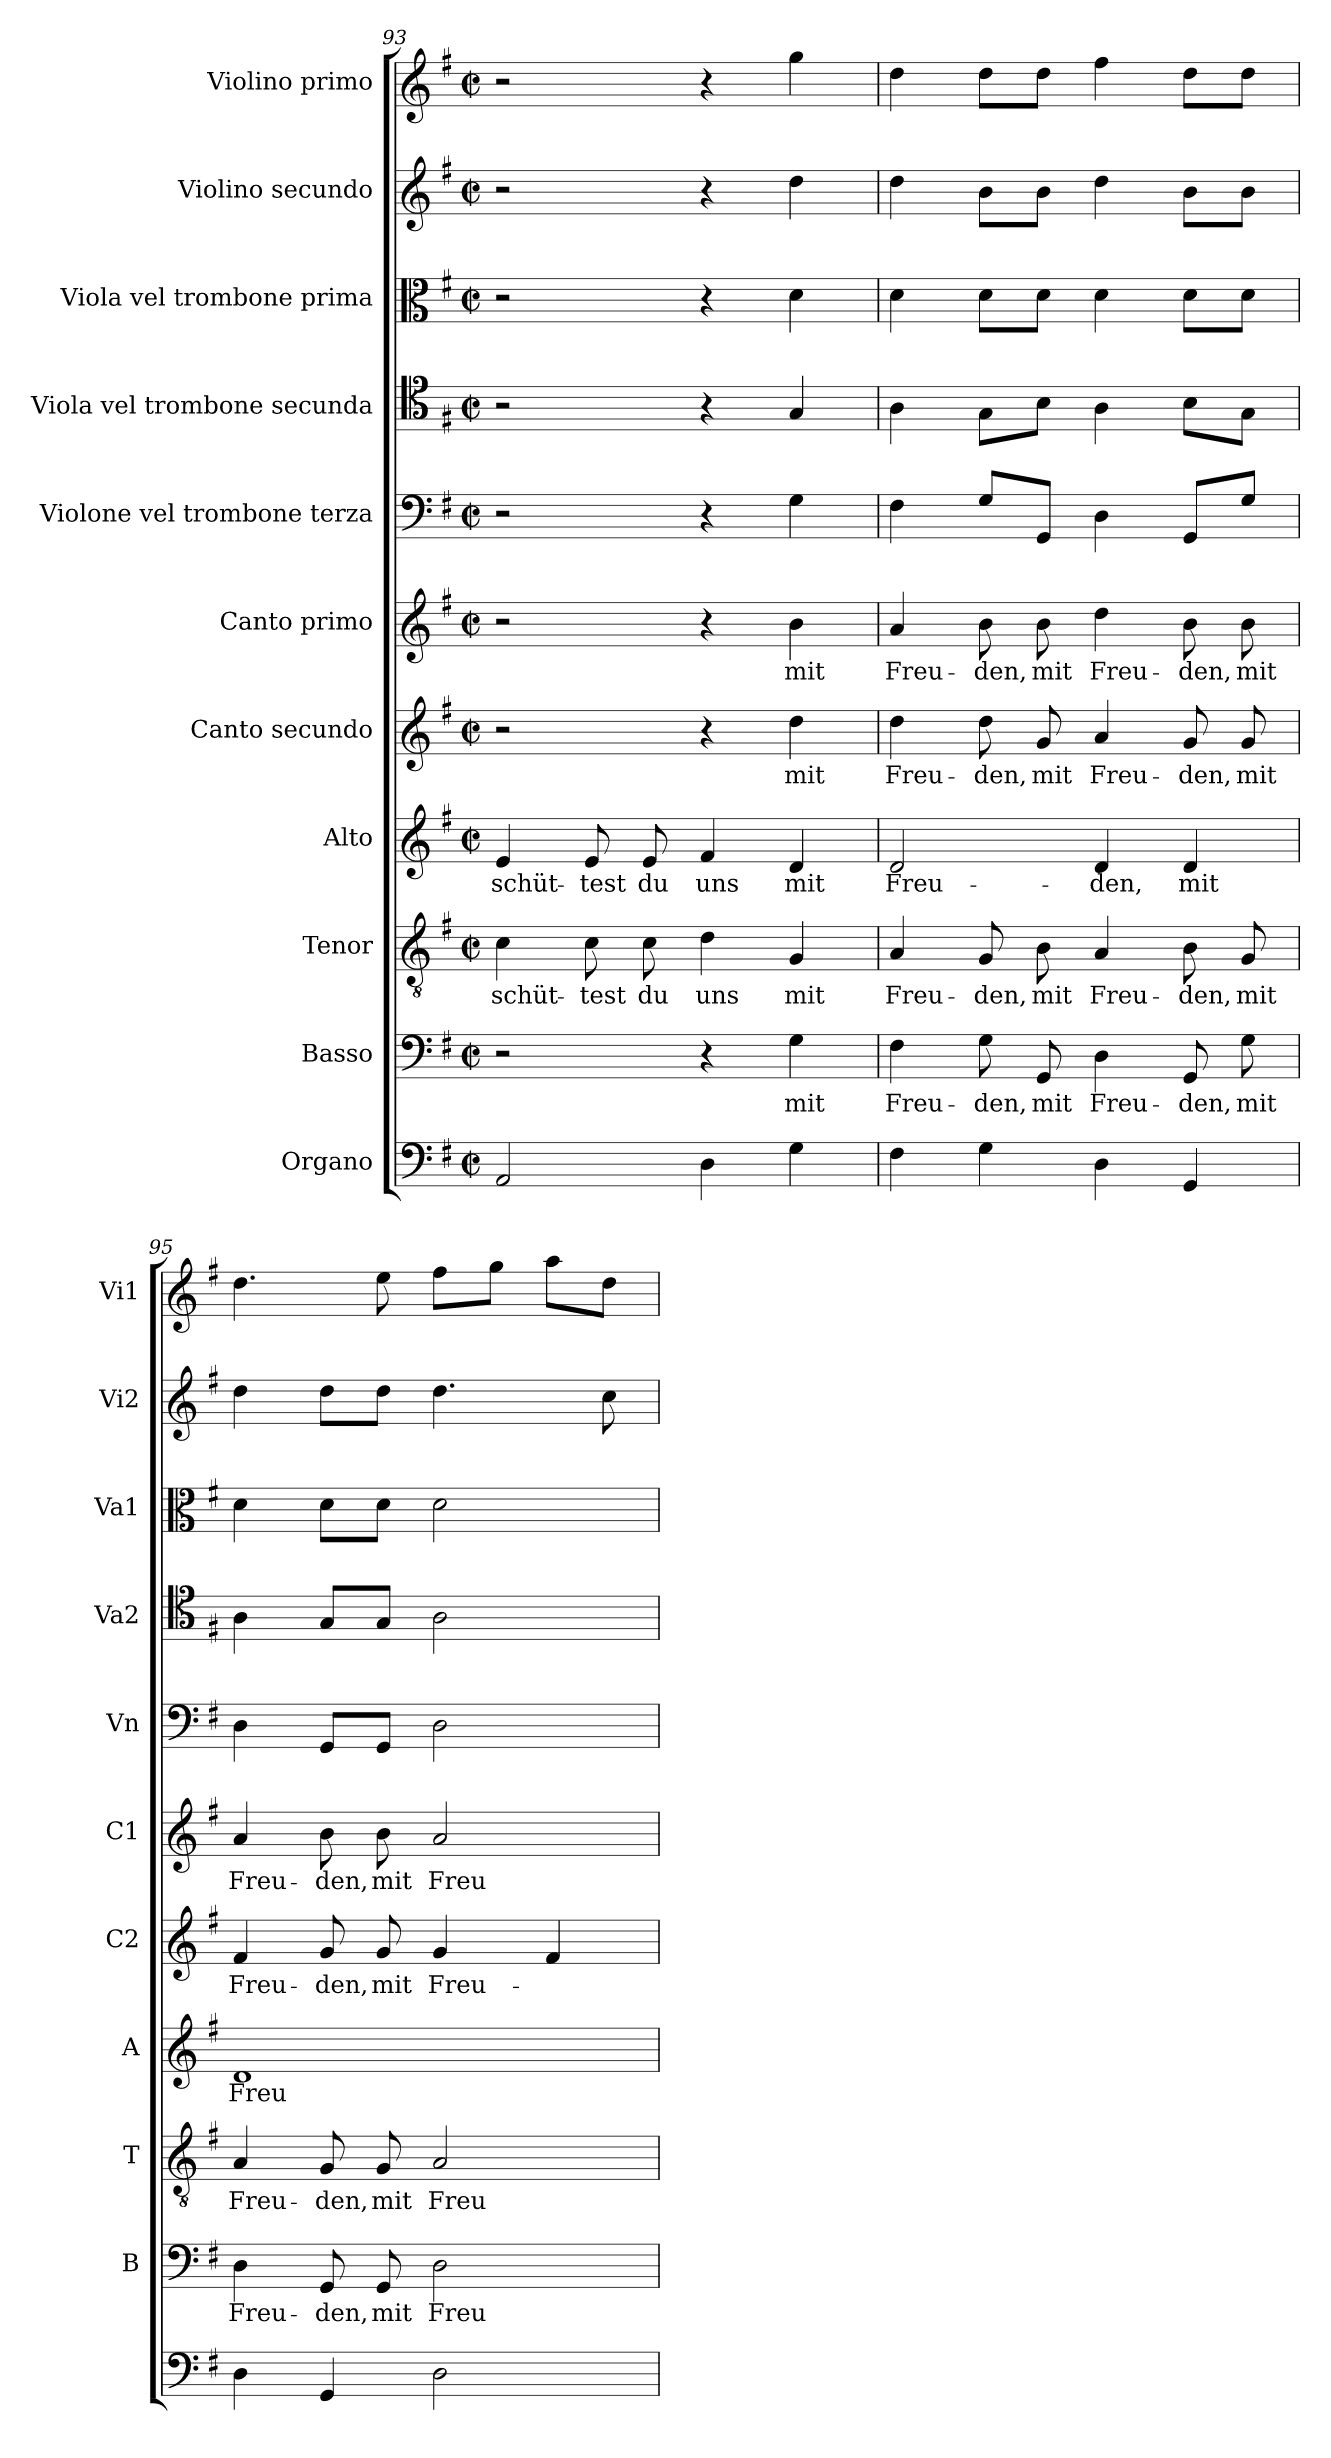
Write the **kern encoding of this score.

**kern	**kern	**text	**kern	**text	**kern	**text	**kern	**text	**kern	**text	**kern	**kern	**kern	**kern	**kern
*part11	*part10	*part10	*part9	*part9	*part8	*part8	*part7	*part7	*part6	*part6	*part5	*part4	*part3	*part2	*part1
*staff11	*staff10	*staff10	*staff9	*staff9	*staff8	*staff8	*staff7	*staff7	*staff6	*staff6	*staff5	*staff4	*staff3	*staff2	*staff1
*I"Organo	*I"Basso	*	*I"Tenor	*	*I"Alto	*	*I"Canto secundo	*	*I"Canto primo	*	*I"Violone vel trombone  terza	*I"Viola vel trombone secunda	*I"Viola vel trombone prima	*I"Violino secundo	*I"Violino primo
*	*I'B	*	*I'T	*	*I'A	*	*I'C2	*	*I'C1	*	*I'Vn	*I'Va2	*I'Va1	*I'Vi2	*I'Vi1
*clefF4	*clefF4	*	*clefGv2	*	*clefG2	*	*clefG2	*	*clefG2	*	*clefF4	*clefC4	*clefC3	*clefG2	*clefG2
*k[f#]	*k[f#]	*	*k[f#]	*	*k[f#]	*	*k[f#]	*	*k[f#]	*	*k[f#]	*k[f#]	*k[f#]	*k[f#]	*k[f#]
*G:	*G:	*	*G:	*	*G:	*	*G:	*	*G:	*	*G:	*G:	*G:	*G:	*G:
*M2/2	*M2/2	*	*M2/2	*	*M2/2	*	*M2/2	*	*M2/2	*	*M2/2	*M2/2	*M2/2	*M2/2	*M2/2
*met(c|)	*met(c|)	*	*met(c|)	*	*met(c|)	*	*met(c|)	*	*met(c|)	*	*met(c|)	*met(c|)	*met(c|)	*met(c|)	*met(c|)
=93	=93	=93	=93	=93	=93	=93	=93	=93	=93	=93	=93	=93	=93	=93	=93
!	!	!	!	!LO:LY:b	!	!	!	!	!	!	!	!	!	!	!
!	!	!	!	!	!	!LO:LY:b	!	!	!	!	!	!	!	!	!
2AA/	2r	.	4c\	-schüt-	4e/	-schüt-	2r	.	2r	.	2r	2r	2r	2r	2r
!	!	!	!	!LO:LY:b	!	!	!	!	!	!	!	!	!	!	!
!	!	!	!	!	!	!LO:LY:b	!	!	!	!	!	!	!	!	!
.	.	.	8c\	-test	8e/	-test	.	.	.	.	.	.	.	.	.
!	!	!	!	!LO:LY:b	!	!	!	!	!	!	!	!	!	!	!
!	!	!	!	!	!	!LO:LY:b	!	!	!	!	!	!	!	!	!
.	.	.	8c\	du	8e/	du	.	.	.	.	.	.	.	.	.
!	!	!	!	!LO:LY:b	!	!	!	!	!	!	!	!	!	!	!
!	!	!	!	!	!	!LO:LY:b	!	!	!	!	!	!	!	!	!
4D\	4r	.	4d\	uns	4f#/	uns	4r	.	4r	.	4r	4r	4r	4r	4r
!	!	!LO:LY:b	!	!	!	!	!	!	!	!	!	!	!	!	!
!	!	!	!	!LO:LY:b	!	!	!	!	!	!	!	!	!	!	!
!	!	!	!	!	!	!LO:LY:b	!	!	!	!	!	!	!	!	!
!	!	!	!	!	!	!	!	!LO:LY:b	!	!	!	!	!	!	!
!	!	!	!	!	!	!	!	!	!	!LO:LY:b	!	!	!	!	!
4G\	4G\	mit	4G/	mit	4d/	mit	4dd\	mit	4b\	mit	4G\	4G/	4d\	4dd\	4gg\
=94	=94	=94	=94	=94	=94	=94	=94	=94	=94	=94	=94	=94	=94	=94	=94
!	!	!LO:LY:b	!	!	!	!	!	!	!	!	!	!	!	!	!
!	!	!	!	!LO:LY:b	!	!	!	!	!	!	!	!	!	!	!
!	!	!	!	!	!	!LO:LY:b	!	!	!	!	!	!	!	!	!
!	!	!	!	!	!	!	!	!LO:LY:b	!	!	!	!	!	!	!
!	!	!	!	!	!	!	!	!	!	!LO:LY:b	!	!	!	!	!
4F#\	4F#\	Freu-	4A/	Freu-	2d/	Freu-	4dd\	Freu-	4a/	Freu-	4F#\	4A\	4d\	4dd\	4dd\
!	!	!LO:LY:b	!	!	!	!	!	!	!	!	!	!	!	!	!
!	!	!	!	!LO:LY:b	!	!	!	!	!	!	!	!	!	!	!
!	!	!	!	!	!	!	!	!LO:LY:b	!	!	!	!	!	!	!
!	!	!	!	!	!	!	!	!	!	!LO:LY:b	!	!	!	!	!
4G\	8G\	-den,	8G/	-den,	.	.	8dd\	-den,	8b\	-den,	8G/L	8G\L	8d\L	8b\L	8dd\L
!	!	!LO:LY:b	!	!	!	!	!	!	!	!	!	!	!	!	!
!	!	!	!	!LO:LY:b	!	!	!	!	!	!	!	!	!	!	!
!	!	!	!	!	!	!	!	!LO:LY:b	!	!	!	!	!	!	!
!	!	!	!	!	!	!	!	!	!	!LO:LY:b	!	!	!	!	!
.	8GG/	mit	8B\	mit	.	.	8g/	mit	8b\	mit	8GG/J	8B\J	8d\J	8b\J	8dd\J
!	!	!LO:LY:b	!	!	!	!	!	!	!	!	!	!	!	!	!
!	!	!	!	!LO:LY:b	!	!	!	!	!	!	!	!	!	!	!
!	!	!	!	!	!	!LO:LY:b	!	!	!	!	!	!	!	!	!
!	!	!	!	!	!	!	!	!LO:LY:b	!	!	!	!	!	!	!
!	!	!	!	!	!	!	!	!	!	!LO:LY:b	!	!	!	!	!
4D\	4D\	Freu-	4A/	Freu-	4d/	-den,	4a/	Freu-	4dd\	Freu-	4D\	4A\	4d\	4dd\	4ff#\
!	!	!LO:LY:b	!	!	!	!	!	!	!	!	!	!	!	!	!
!	!	!	!	!LO:LY:b	!	!	!	!	!	!	!	!	!	!	!
!	!	!	!	!	!	!LO:LY:b	!	!	!	!	!	!	!	!	!
!	!	!	!	!	!	!	!	!LO:LY:b	!	!	!	!	!	!	!
!	!	!	!	!	!	!	!	!	!	!LO:LY:b	!	!	!	!	!
4GG/	8GG/	-den,	8B\	-den,	4d/	mit	8g/	-den,	8b\	-den,	8GG/L	8B\L	8d\L	8b\L	8dd\L
!	!	!LO:LY:b	!	!	!	!	!	!	!	!	!	!	!	!	!
!	!	!	!	!LO:LY:b	!	!	!	!	!	!	!	!	!	!	!
!	!	!	!	!	!	!	!	!LO:LY:b	!	!	!	!	!	!	!
!	!	!	!	!	!	!	!	!	!	!LO:LY:b	!	!	!	!	!
.	8G\	mit	8G/	mit	.	.	8g/	mit	8b\	mit	8G/J	8G\J	8d\J	8b\J	8dd\J
=95	=95	=95	=95	=95	=95	=95	=95	=95	=95	=95	=95	=95	=95	=95	=95
!	!	!LO:LY:b	!	!	!	!	!	!	!	!	!	!	!	!	!
!	!	!	!	!LO:LY:b	!	!	!	!	!	!	!	!	!	!	!
!	!	!	!	!	!	!LO:LY:b	!	!	!	!	!	!	!	!	!
!	!	!	!	!	!	!	!	!LO:LY:b	!	!	!	!	!	!	!
!	!	!	!	!	!	!	!	!	!	!LO:LY:b	!	!	!	!	!
4D\	4D\	Freu-	4A/	Freu-	1d	Freu-	4f#/	Freu-	4a/	Freu-	4D\	4A\	4d\	4dd\	4.dd\
!	!	!LO:LY:b	!	!	!	!	!	!	!	!	!	!	!	!	!
!	!	!	!	!LO:LY:b	!	!	!	!	!	!	!	!	!	!	!
!	!	!	!	!	!	!	!	!LO:LY:b	!	!	!	!	!	!	!
!	!	!	!	!	!	!	!	!	!	!LO:LY:b	!	!	!	!	!
4GG/	8GG/	-den,	8G/	-den,	.	.	8g/	-den,	8b\	-den,	8GG/L	8G/L	8d\L	8dd\L	.
!	!	!LO:LY:b	!	!	!	!	!	!	!	!	!	!	!	!	!
!	!	!	!	!LO:LY:b	!	!	!	!	!	!	!	!	!	!	!
!	!	!	!	!	!	!	!	!LO:LY:b	!	!	!	!	!	!	!
!	!	!	!	!	!	!	!	!	!	!LO:LY:b	!	!	!	!	!
.	8GG/	mit	8G/	mit	.	.	8g/	mit	8b\	mit	8GG/J	8G/J	8d\J	8dd\J	8ee\
!	!	!LO:LY:b	!	!	!	!	!	!	!	!	!	!	!	!	!
!	!	!	!	!LO:LY:b	!	!	!	!	!	!	!	!	!	!	!
!	!	!	!	!	!	!	!	!LO:LY:b	!	!	!	!	!	!	!
!	!	!	!	!	!	!	!	!	!	!LO:LY:b	!	!	!	!	!
2D\	2D\	Freu-	2A/	Freu-	.	.	4g/	Freu-	2a/	Freu-	2D\	2A\	2d\	4.dd\	8ff#\L
.	.	.	.	.	.	.	.	.	.	.	.	.	.	.	8gg\J
.	.	.	.	.	.	.	4f#/	.	.	.	.	.	.	.	8aa\L
.	.	.	.	.	.	.	.	.	.	.	.	.	.	8cc\	8dd\J
=	=	=	=	=	=	=	=	=	=	=	=	=	=	=	=
*-	*-	*-	*-	*-	*-	*-	*-	*-	*-	*-	*-	*-	*-	*-	*-
